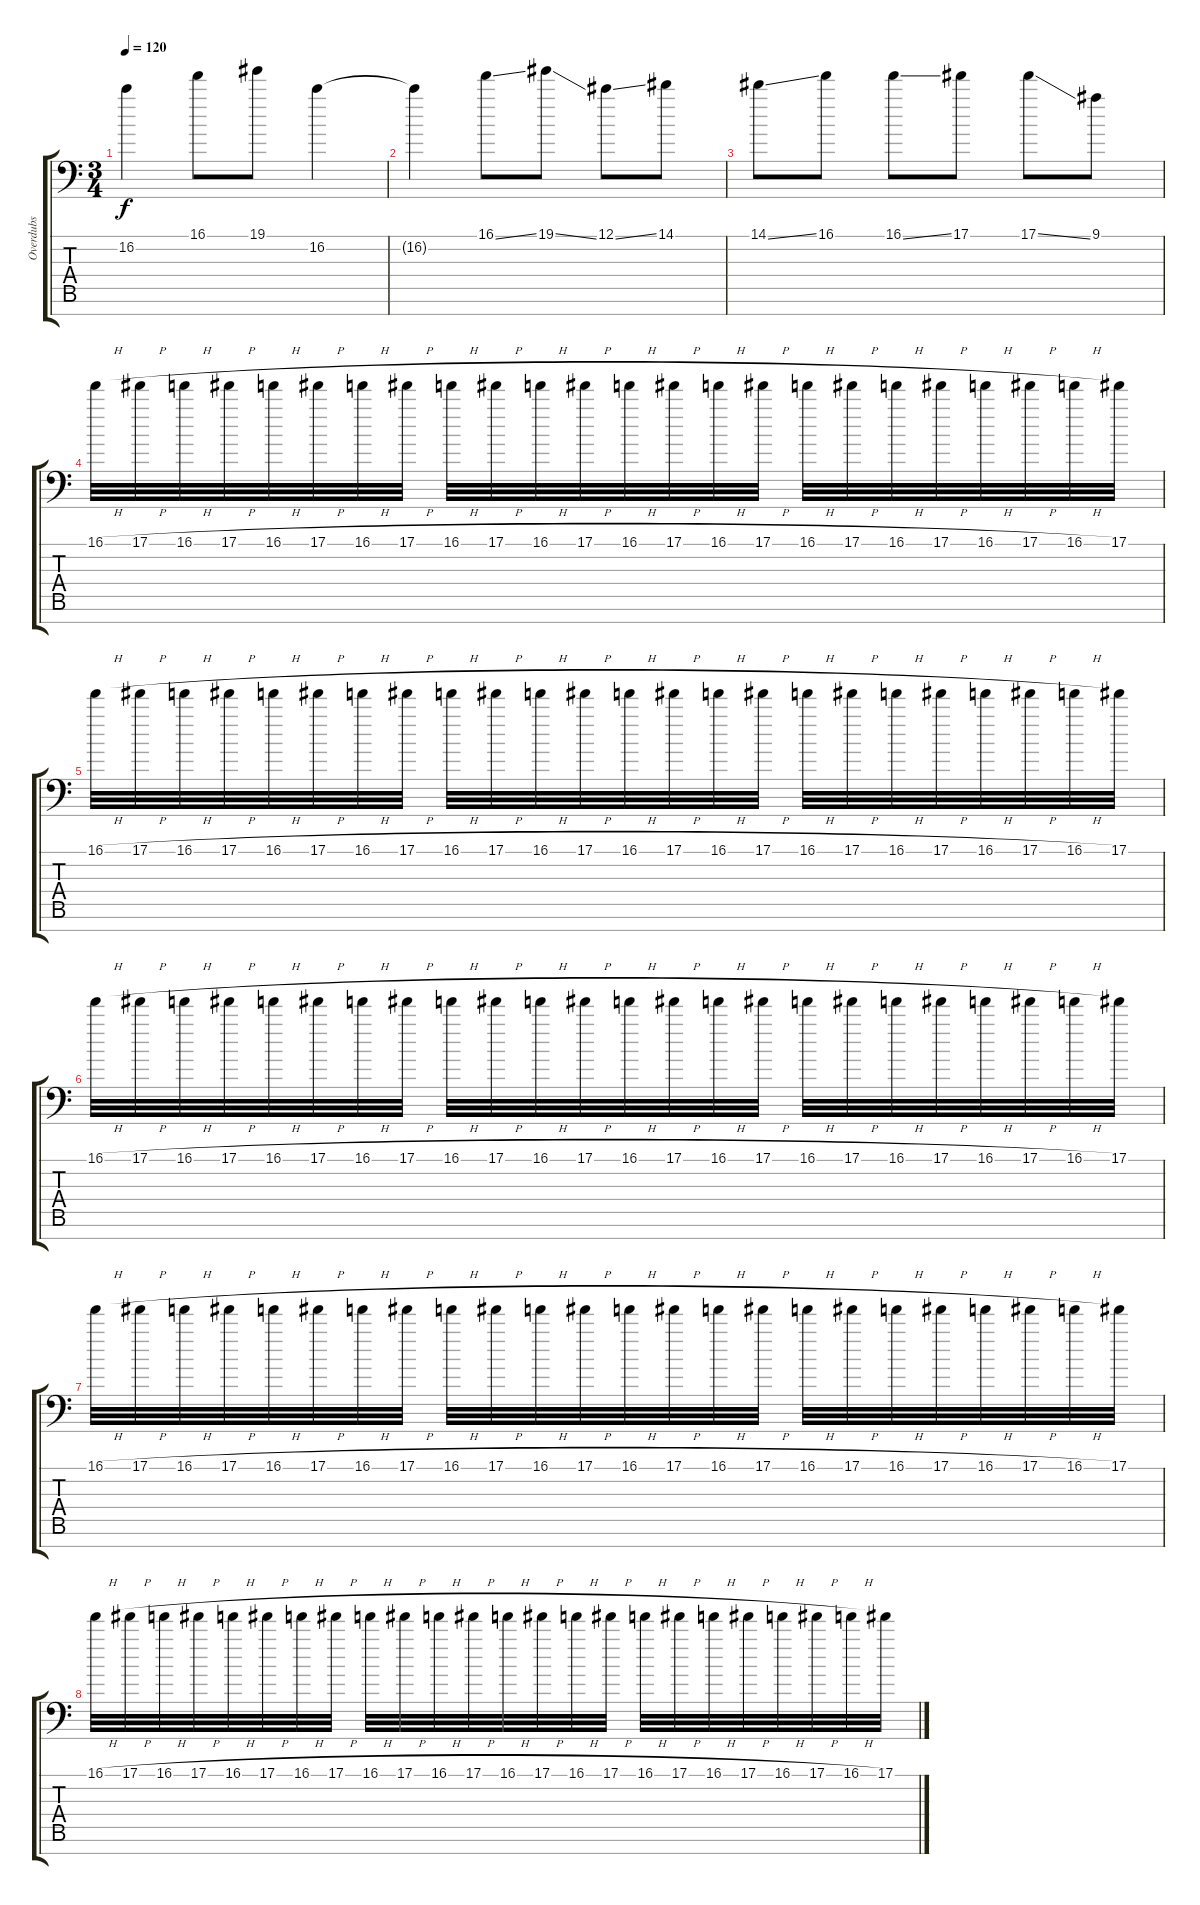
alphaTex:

\track ("Overdubs" "Overdubs") {instrument distortionguitar}
\staff {score tabs}
\tuning (Db4 Ab3 E3 B2 Gb2 Db2 Ab1) {hide}
\ts (3 4)
\tempo 120
\clef f4
\ks c
16.2{t}.4{dy f} 16.1.8 19.1.8 16.2.4 |
16.2{t}.4 16.1{ss}.8 19.1{ss}.8 12.1{ss}.8 14.1.8 |
14.1{ss}.8 16.1.8 16.1{ss}.8 17.1.8 17.1{ss}.8 9.1.8 |
16.1{h}.32 17.1{h}.32 16.1{h}.32 17.1{h}.32 16.1{h}.32 17.1{h}.32 16.1{h}.32 17.1{h}.32 16.1{h}.32 17.1{h}.32 16.1{h}.32 17.1{h}.32 16.1{h}.32 17.1{h}.32 16.1{h}.32 17.1{h}.32 16.1{h}.32 17.1{h}.32 16.1{h}.32 17.1{h}.32 16.1{h}.32 17.1{h}.32 16.1{h}.32 17.1.32 |
16.1{h}.32 17.1{h}.32 16.1{h}.32 17.1{h}.32 16.1{h}.32 17.1{h}.32 16.1{h}.32 17.1{h}.32 16.1{h}.32 17.1{h}.32 16.1{h}.32 17.1{h}.32 16.1{h}.32 17.1{h}.32 16.1{h}.32 17.1{h}.32 16.1{h}.32 17.1{h}.32 16.1{h}.32 17.1{h}.32 16.1{h}.32 17.1{h}.32 16.1{h}.32 17.1.32 |
16.1{h}.32 17.1{h}.32 16.1{h}.32 17.1{h}.32 16.1{h}.32 17.1{h}.32 16.1{h}.32 17.1{h}.32 16.1{h}.32 17.1{h}.32 16.1{h}.32 17.1{h}.32 16.1{h}.32 17.1{h}.32 16.1{h}.32 17.1{h}.32 16.1{h}.32 17.1{h}.32 16.1{h}.32 17.1{h}.32 16.1{h}.32 17.1{h}.32 16.1{h}.32 17.1.32 |
16.1{h}.32 17.1{h}.32 16.1{h}.32 17.1{h}.32 16.1{h}.32 17.1{h}.32 16.1{h}.32 17.1{h}.32 16.1{h}.32 17.1{h}.32 16.1{h}.32 17.1{h}.32 16.1{h}.32 17.1{h}.32 16.1{h}.32 17.1{h}.32 16.1{h}.32 17.1{h}.32 16.1{h}.32 17.1{h}.32 16.1{h}.32 17.1{h}.32 16.1{h}.32 17.1.32 |
16.1{h}.32 17.1{h}.32 16.1{h}.32 17.1{h}.32 16.1{h}.32 17.1{h}.32 16.1{h}.32 17.1{h}.32 16.1{h}.32 17.1{h}.32 16.1{h}.32 17.1{h}.32 16.1{h}.32 17.1{h}.32 16.1{h}.32 17.1{h}.32 16.1{h}.32 17.1{h}.32 16.1{h}.32 17.1{h}.32 16.1{h}.32 17.1{h}.32 16.1{h}.32 17.1.32
